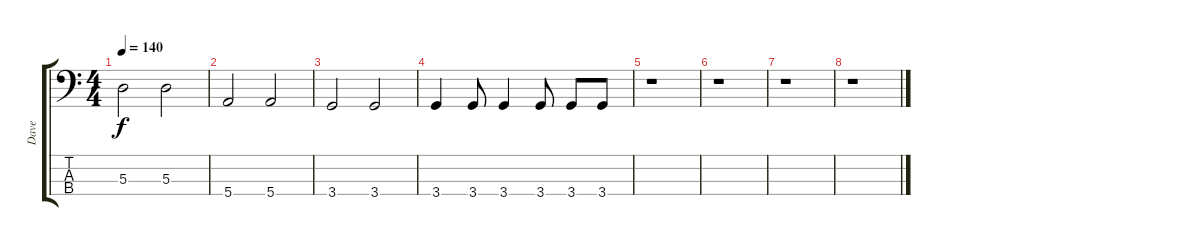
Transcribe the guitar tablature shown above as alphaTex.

\track ("Dave" "Dave") {instrument electricbassfinger}
\staff {score tabs}
\tuning (G2 D2 A1 E1) {hide}
\ts (4 4)
\tempo 140
\clef f4
\ks c
5.3.2{dy f} 5.3.2 |
5.4.2 5.4.2 |
3.4.2 3.4.2 |
3.4.4 3.4.8 3.4.4 3.4.8 3.4.8 3.4.8 |
r.1 |
r.1 |
r.1 |
r.1
